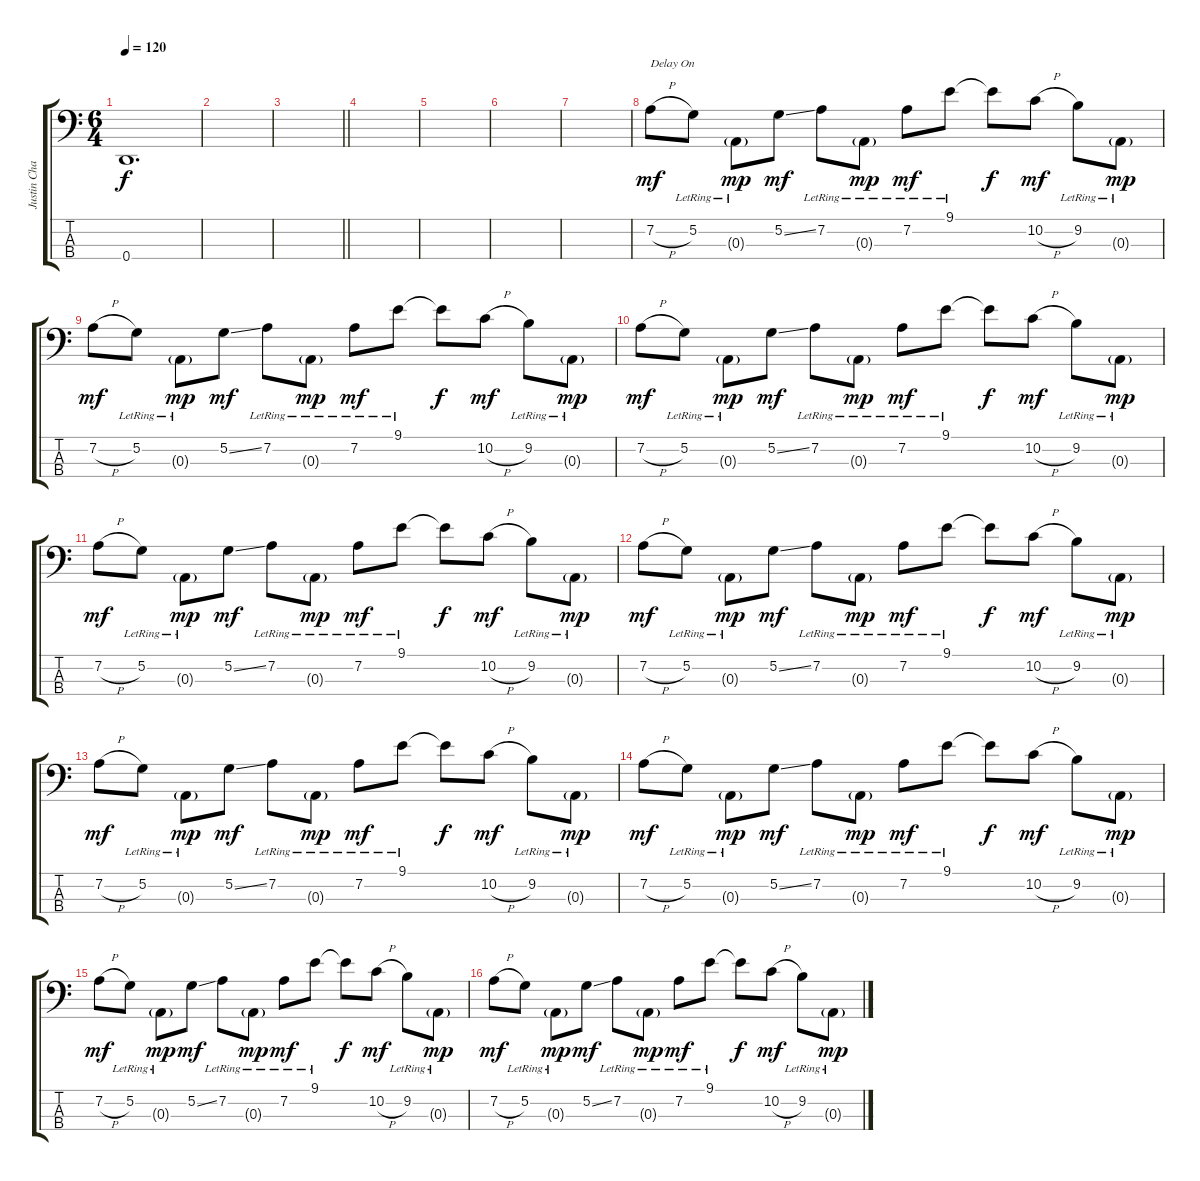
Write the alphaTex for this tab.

\track ("Justin Chancellor" "Justin Cha") {instrument electricbassfinger}
\staff {score tabs}
\tuning (G2 D2 A1 D1) {hide}
\ts (6 4)
\tempo 120
\clef f4
\ks c
0.4{t}.1{d dy f} |
|
\barLineRight lightlight
|
\section ("" "")
|
|
|
|
7.2{h}.8{txt "Delay On" dy mf} 5.2{lr}.8 0.3{g lr}.8{dy mp} 5.2{ss}.8{dy mf} 7.2{lr}.8 0.3{g lr}.8{dy mp} 7.2{lr}.8{dy mf} 9.1{lr}.8 9.1{t}.8{dy f} 10.2{h}.8{dy mf} 9.2{lr}.8 0.3{g lr}.8{dy mp} |
7.2{h}.8{dy mf} 5.2{lr}.8 0.3{g lr}.8{dy mp} 5.2{ss}.8{dy mf} 7.2{lr}.8 0.3{g lr}.8{dy mp} 7.2{lr}.8{dy mf} 9.1{lr}.8 9.1{t}.8{dy f} 10.2{h}.8{dy mf} 9.2{lr}.8 0.3{g lr}.8{dy mp} |
7.2{h}.8{dy mf} 5.2{lr}.8 0.3{g lr}.8{dy mp} 5.2{ss}.8{dy mf} 7.2{lr}.8 0.3{g lr}.8{dy mp} 7.2{lr}.8{dy mf} 9.1{lr}.8 9.1{t}.8{dy f} 10.2{h}.8{dy mf} 9.2{lr}.8 0.3{g lr}.8{dy mp} |
7.2{h}.8{dy mf} 5.2{lr}.8 0.3{g lr}.8{dy mp} 5.2{ss}.8{dy mf} 7.2{lr}.8 0.3{g lr}.8{dy mp} 7.2{lr}.8{dy mf} 9.1{lr}.8 9.1{t}.8{dy f} 10.2{h}.8{dy mf} 9.2{lr}.8 0.3{g lr}.8{dy mp} |
7.2{h}.8{dy mf} 5.2{lr}.8 0.3{g lr}.8{dy mp} 5.2{ss}.8{dy mf} 7.2{lr}.8 0.3{g lr}.8{dy mp} 7.2{lr}.8{dy mf} 9.1{lr}.8 9.1{t}.8{dy f} 10.2{h}.8{dy mf} 9.2{lr}.8 0.3{g lr}.8{dy mp} |
7.2{h}.8{dy mf} 5.2{lr}.8 0.3{g lr}.8{dy mp} 5.2{ss}.8{dy mf} 7.2{lr}.8 0.3{g lr}.8{dy mp} 7.2{lr}.8{dy mf} 9.1{lr}.8 9.1{t}.8{dy f} 10.2{h}.8{dy mf} 9.2{lr}.8 0.3{g lr}.8{dy mp} |
7.2{h}.8{dy mf} 5.2{lr}.8 0.3{g lr}.8{dy mp} 5.2{ss}.8{dy mf} 7.2{lr}.8 0.3{g lr}.8{dy mp} 7.2{lr}.8{dy mf} 9.1{lr}.8 9.1{t}.8{dy f} 10.2{h}.8{dy mf} 9.2{lr}.8 0.3{g lr}.8{dy mp} |
7.2{h}.8{dy mf} 5.2{lr}.8 0.3{g lr}.8{dy mp} 5.2{ss}.8{dy mf} 7.2{lr}.8 0.3{g lr}.8{dy mp} 7.2{lr}.8{dy mf} 9.1{lr}.8 9.1{t}.8{dy f} 10.2{h}.8{dy mf} 9.2{lr}.8 0.3{g lr}.8{dy mp} |
7.2{h}.8{dy mf} 5.2{lr}.8 0.3{g lr}.8{dy mp} 5.2{ss}.8{dy mf} 7.2{lr}.8 0.3{g lr}.8{dy mp} 7.2{lr}.8{dy mf} 9.1{lr}.8 9.1{t}.8{dy f} 10.2{h}.8{dy mf} 9.2{lr}.8 0.3{g lr}.8{dy mp}
